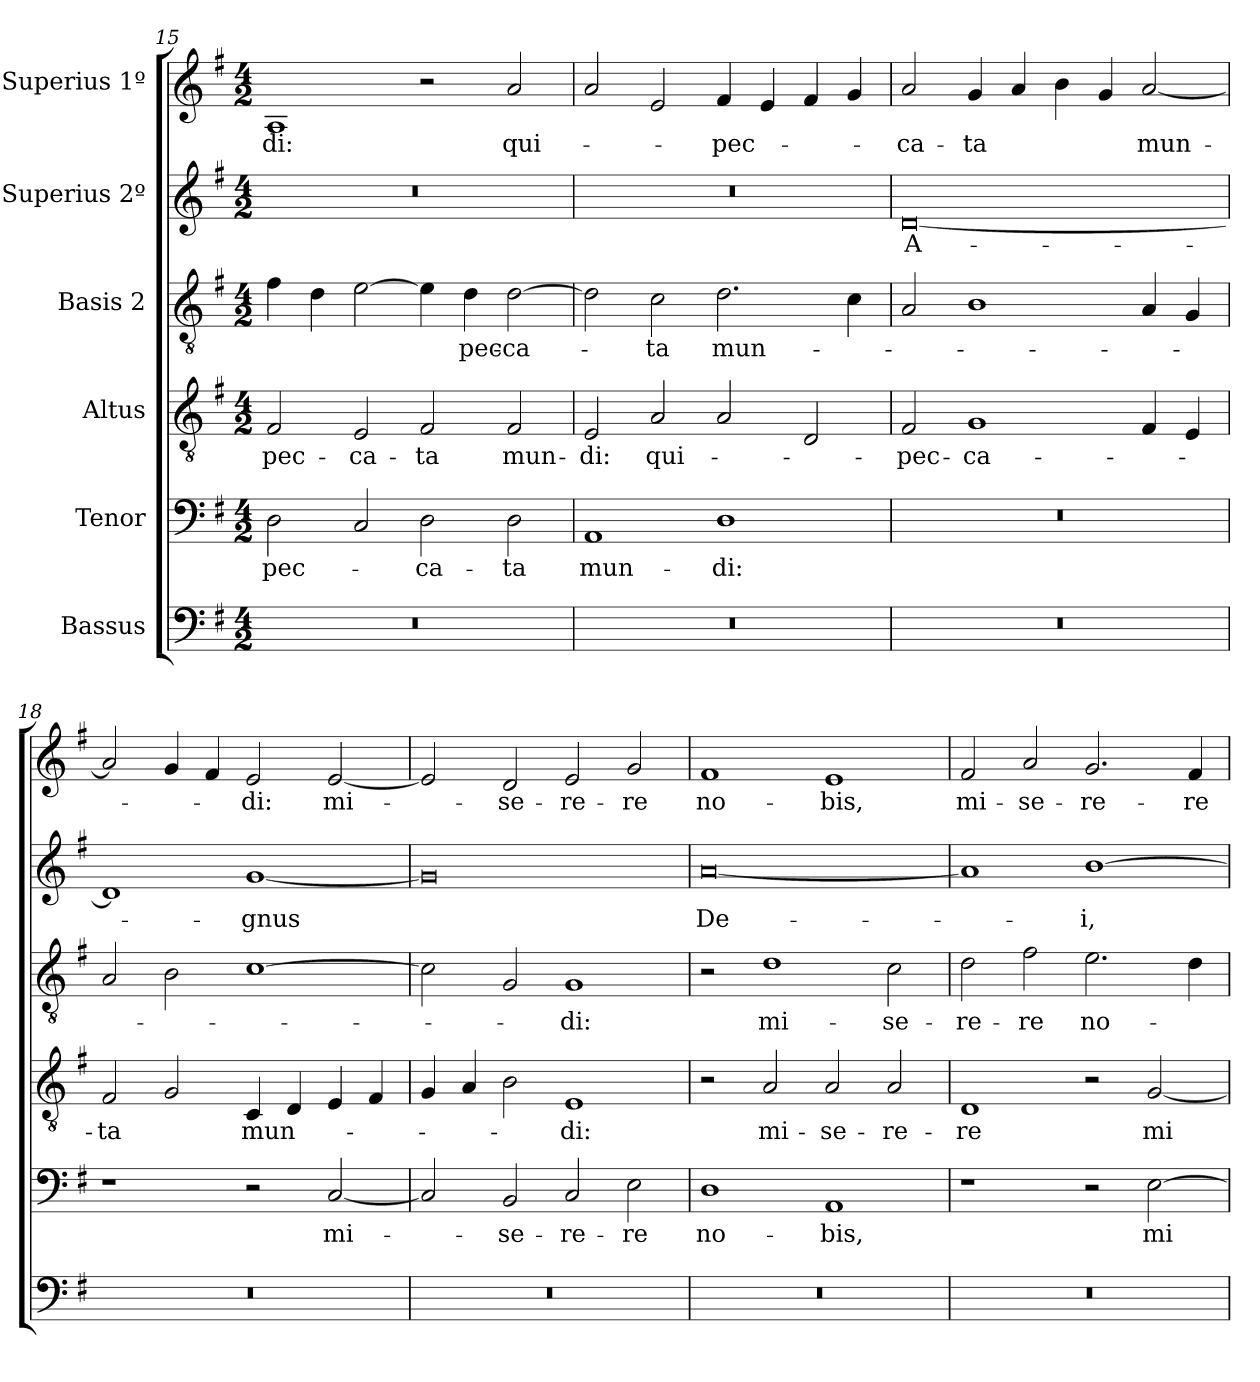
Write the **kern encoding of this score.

**kern	**kern	**text	**kern	**text	**kern	**text	**kern	**text	**kern	**text
*part6	*part5	*part5	*part4	*part4	*part3	*part3	*part2	*part2	*part1	*part1
*staff6	*staff5	*staff5	*staff4	*staff4	*staff3	*staff3	*staff2	*staff2	*staff1	*staff1
*I"Bassus	*I"Tenor	*	*I"Altus	*	*I"Basis 2	*	*I"Superius 2º	*	*I"Superius 1º	*
*clefF4	*clefF4	*	*clefGv2	*	*clefGv2	*	*clefG2	*	*clefG2	*
*k[f#]	*k[f#]	*	*k[f#]	*	*k[f#]	*	*k[f#]	*	*k[f#]	*
*M4/2	*M4/2	*	*M4/2	*	*M4/2	*	*M4/2	*	*M4/2	*
=15	=15	=15	=15	=15	=15	=15	=15	=15	=15	=15
0r	2D\	pec-	2F#/	-pec-	4f#\	.	0r	.	1A/	-di:
.	.	.	.	.	4d\	.	.	.	.	.
.	2C/	.	2E/	-ca-	[2e\	.	.	.	.	.
.	2D\	-ca-	2F#/	-ta	4e\]	.	.	.	2r	.
.	.	.	.	.	4d\	pec-	.	.	.	.
.	2D\	-ta	2F#/	mun-	[2d\	-ca-	.	.	2a/	qui-
=16	=16	=16	=16	=16	=16	=16	=16	=16	=16	=16
0r	1AA/	mun-	2E/	-di:	2d\]	.	0r	.	2a/	.
.	.	.	2A/	qui-	2c\	-ta	.	.	2e/	.
.	1D\	-di:	2A/	.	2.d\	mun-	.	.	4f#/	-pec-
.	.	.	.	.	.	.	.	.	4e/	.
.	.	.	2D/	.	.	.	.	.	4f#/	.
.	.	.	.	.	4c\	.	.	.	4g/	.
=17	=17	=17	=17	=17	=17	=17	=17	=17	=17	=17
0r	0r	.	2F#/	-pec-	2A/	.	[0d/	A-	2a/	-ca-
.	.	.	1G/	-ca-	1B\	.	.	.	4g/	-ta
.	.	.	.	.	.	.	.	.	4a/	.
.	.	.	.	.	.	.	.	.	4b\	.
.	.	.	.	.	.	.	.	.	4g/	.
.	.	.	4F#/	.	4A/	.	.	.	[2a/	mun-
.	.	.	4E/	.	4G/	.	.	.	.	.
=18	=18	=18	=18	=18	=18	=18	=18	=18	=18	=18
0r	1r	.	2F#/	-ta	2A/	.	1d/]	.	2a/]	.
.	.	.	2G/	.	2B\	.	.	.	4g/	.
.	.	.	.	.	.	.	.	.	4f#/	.
.	2r	.	4C/	mun-	[1c\	.	[1g/	-gnus	2e/	-di:
.	.	.	4D/	.	.	.	.	.	.	.
.	[2C/	mi-	4E/	.	.	.	.	.	[2e/	mi-
.	.	.	4F#/	.	.	.	.	.	.	.
=19	=19	=19	=19	=19	=19	=19	=19	=19	=19	=19
0r	2C/]	.	4G/	.	2c\]	.	0g/]	.	2e/]	.
.	.	.	4A/	.	.	.	.	.	.	.
.	2BB/	-se-	2B\	.	2G/	.	.	.	2d/	-se-
.	2C/	-re-	1E/	-di:	1G/	-di:	.	.	2e/	-re-
.	2E\	-re	.	.	.	.	.	.	2g/	-re
=20	=20	=20	=20	=20	=20	=20	=20	=20	=20	=20
0r	1D\	no-	2r	.	2r	.	[0a/	De-	1f#/	no-
.	.	.	2A/	mi-	1d\	mi-	.	.	.	.
.	1AA/	-bis,	2A/	-se-	.	.	.	.	1e/	-bis,
.	.	.	2A/	-re-	2c\	-se-	.	.	.	.
=21	=21	=21	=21	=21	=21	=21	=21	=21	=21	=21
0r	1r	.	1D/	-re	2d\	-re-	1a/]	.	2f#/	mi-
.	.	.	.	.	2f#\	-re	.	.	2a/	-se-
.	2r	.	2r	.	2.e\	no-	[1b\	-i,	2.g/	-re-
.	[2E\	mi-	[2G/	mi-	.	.	.	.	.	.
.	.	.	.	.	4d\	.	.	.	4f#/	-re
=	=	=	=	=	=	=	=	=	=	=
*-	*-	*-	*-	*-	*-	*-	*-	*-	*-	*-
